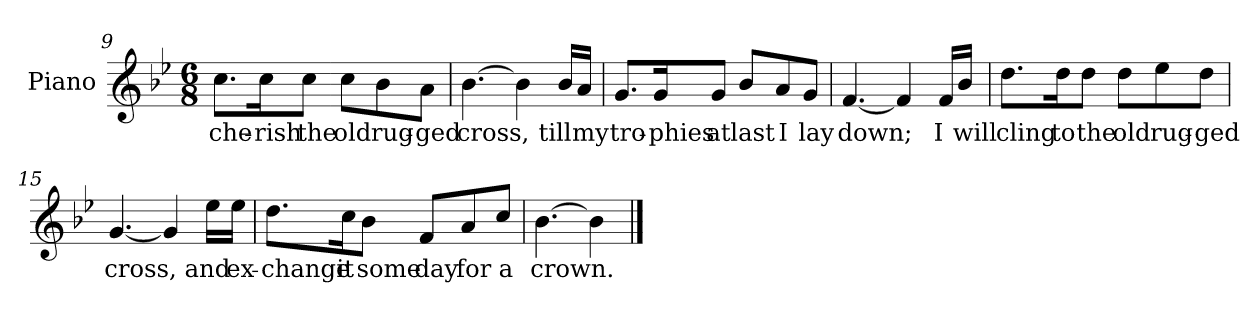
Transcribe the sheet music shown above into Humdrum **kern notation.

**kern	**text
*part1	*part1
*staff1	*staff1
*I"Piano	*
*I'Pno.	*
*clefG2	*
*k[b-e-]	*
*B-:	*
*M6/8	*
=9	=9
!	!LO:LY:b:color=#000000
8.cci\L	che-
!	!LO:LY:b:color=#000000
16cci\K	-rish
!	!LO:LY:b:color=#000000
8cci\J	the
=10-	=10-
!	!LO:LY:b:color=#000000
8cci\L	old
!	!LO:LY:b:color=#000000
8b-i\	rug-
!	!LO:LY:b:color=#000000
8ai\J	-ged
!!LO:LB:g=z
=11	=11
!	!LO:LY:b:color=#000000
[4.b-i\	cross,
4b-i\]	.
!	!LO:LY:b:color=#000000
16b-i/LL	till
!	!LO:LY:b:color=#000000
16ai/JJ	my
=12	=12
!	!LO:LY:b:color=#000000
8.gi/L	tro-
!	!LO:LY:b:color=#000000
16gi/K	-phies
!	!LO:LY:b:color=#000000
8gi/J	at
!	!LO:LY:b:color=#000000
8b-i/L	last
!	!LO:LY:b:color=#000000
8ai/	I
!	!LO:LY:b:color=#000000
8gi/J	lay
=13	=13
!	!LO:LY:b:color=#000000
[4.fi/	down;
4fi/]	.
!	!LO:LY:b:color=#000000
16fi/LL	I
!	!LO:LY:b:color=#000000
16b-i/JJ	will
!!LO:LB:g=z
=14	=14
!	!LO:LY:b:color=#000000
8.ddi\L	cling
!	!LO:LY:b:color=#000000
16ddi\K	to
!	!LO:LY:b:color=#000000
8ddi\J	the
!	!LO:LY:b:color=#000000
8ddi\L	old
!	!LO:LY:b:color=#000000
8ee-i\	rug-
!	!LO:LY:b:color=#000000
8ddi\J	-ged
=15	=15
!	!LO:LY:b:color=#000000
[4.gi/	cross,
4gi/]	.
!	!LO:LY:b:color=#000000
16ee-i\LL	and
!	!LO:LY:b:color=#000000
16ee-i\JJ	ex-
!!LO:LB:g=z
=16	=16
!	!LO:LY:b:color=#000000
8.ddi\L	-change
!	!LO:LY:b:color=#000000
16cci\K	it
!	!LO:LY:b:color=#000000
8b-i\J	some
!	!LO:LY:b:color=#000000
8fi/L	day
!	!LO:LY:b:color=#000000
8ai/	for
!	!LO:LY:b:color=#000000
8cci/J	a
=17	=17
!	!LO:LY:b:color=#000000
[4.b-i\	crown.
4b-i\]	.
==	==
*-	*-
